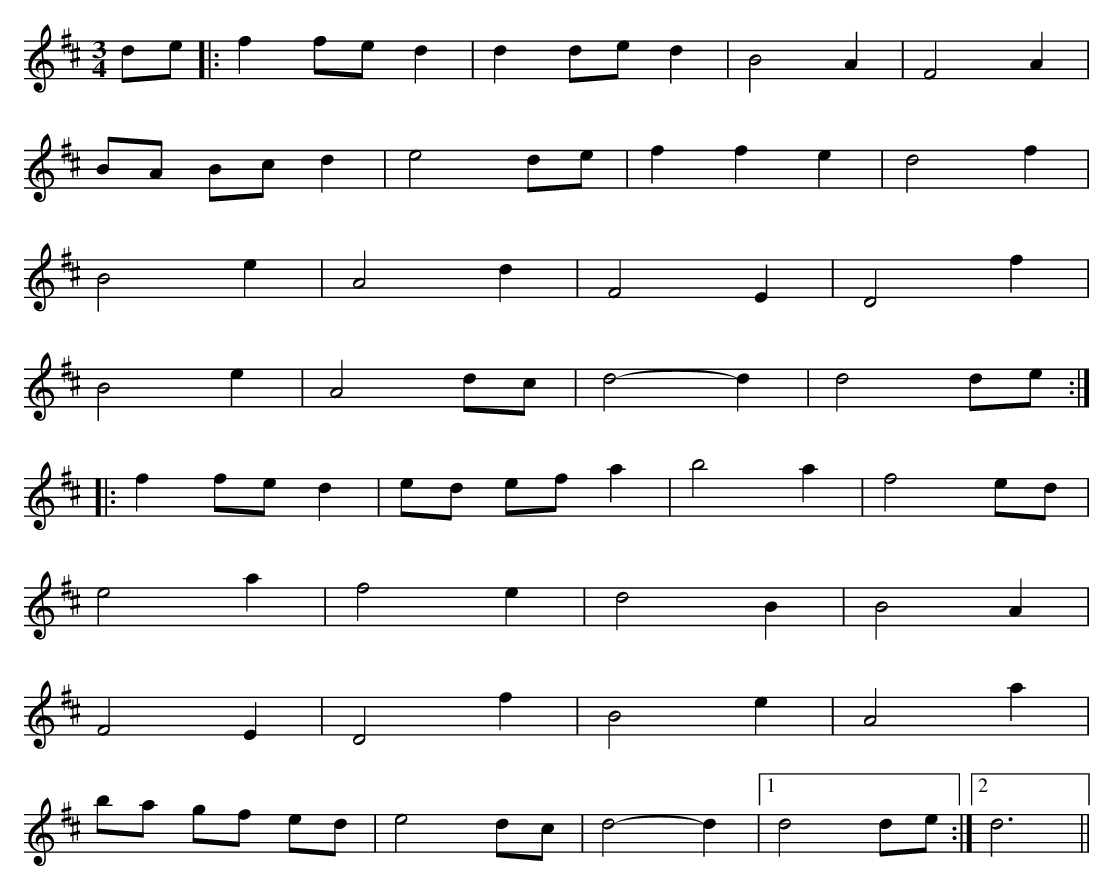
X:1
M:3/4
K:D
de|:f2 fe d2|d2 de d2|B4 A2|F4 A2|
BA Bc d2|e4 de|f2 f2 e2|d4 f2|
B4 e2|A4 d2|F4 E2|D4 f2|
B4 e2|A4 dc|d4- d2|d4 de:|
|:f2 fe d2|ed ef a2|b4 a2|f4 ed|
e4 a2|f4 e2|d4 B2|B4 A2|
F4 E2|D4 f2|B4 e2|A4 a2|
ba gf ed|e4 dc|d4- d2 |1 d4 de:|2 d6||
